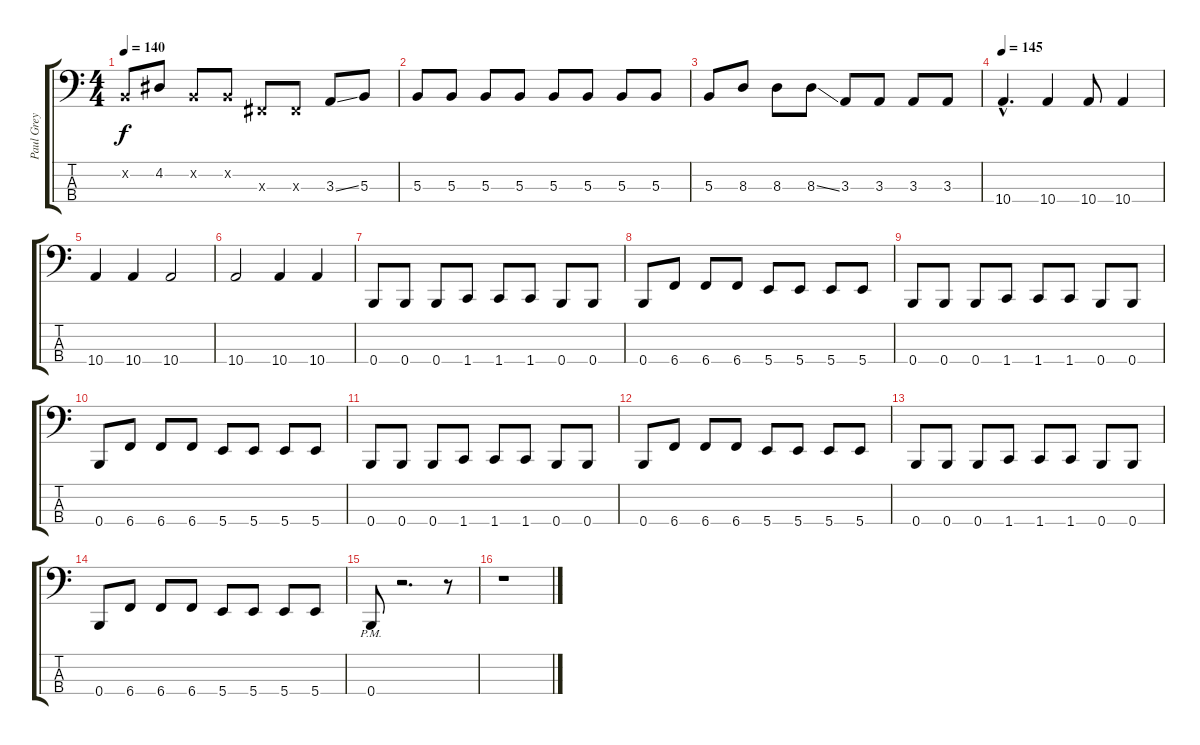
\track ("Paul Grey" "Paul Grey") {instrument electricbasspick}
\staff {score tabs}
\tuning (E2 B1 Gb1 B0) {hide}
\ts (4 4)
\tempo 140
\clef f4
\ks c
0.2{x}.8{dy f} 4.2.8 0.2{x}.8 0.2{x}.8 0.3{x}.8 0.3{x}.8 3.3{ss}.8 5.3.8 |
5.3.8 5.3.8 5.3.8 5.3.8 5.3.8 5.3.8 5.3.8 5.3.8 |
5.3.8 8.3.8 8.3.8 8.3{ss}.8 3.3.8 3.3.8 3.3.8 3.3.8 |
\tempo 145
10.4{hac}.4{d} 10.4.4 10.4.8 10.4.4 |
10.4.4 10.4.4 10.4.2 |
10.4.2 10.4.4 10.4.4 |
0.4.8 0.4.8 0.4.8 1.4.8 1.4.8 1.4.8 0.4.8 0.4.8 |
0.4.8 6.4.8 6.4.8 6.4.8 5.4.8 5.4.8 5.4.8 5.4.8 |
0.4.8 0.4.8 0.4.8 1.4.8 1.4.8 1.4.8 0.4.8 0.4.8 |
0.4.8 6.4.8 6.4.8 6.4.8 5.4.8 5.4.8 5.4.8 5.4.8 |
0.4.8 0.4.8 0.4.8 1.4.8 1.4.8 1.4.8 0.4.8 0.4.8 |
0.4.8 6.4.8 6.4.8 6.4.8 5.4.8 5.4.8 5.4.8 5.4.8 |
0.4.8 0.4.8 0.4.8 1.4.8 1.4.8 1.4.8 0.4.8 0.4.8 |
0.4.8 6.4.8 6.4.8 6.4.8 5.4.8 5.4.8 5.4.8 5.4.8 |
0.4{pm}.8 r.2{d} r.8 |
r.1
